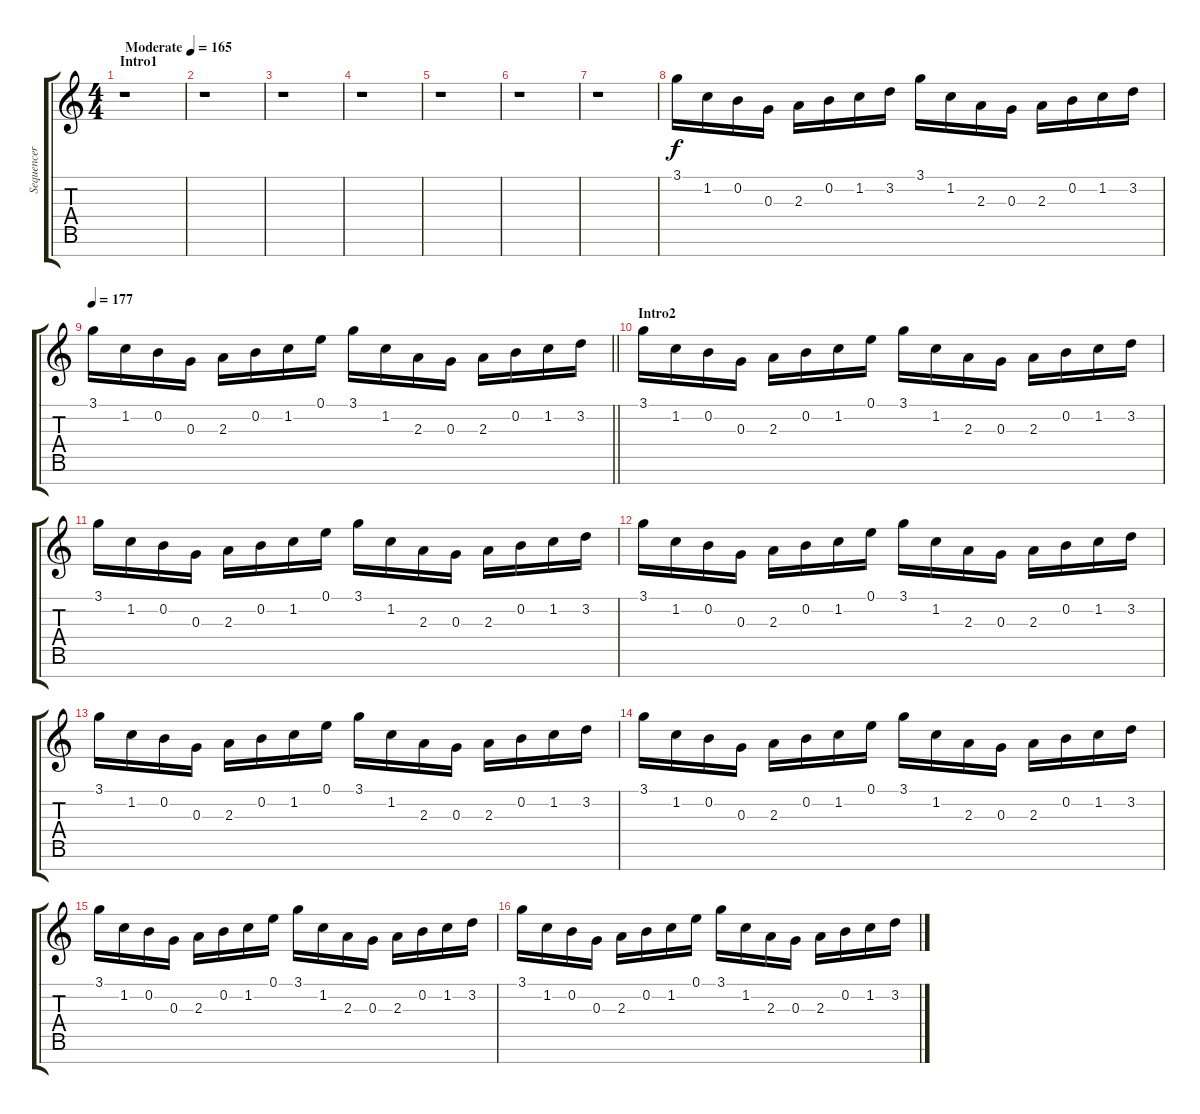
\track ("Sequencer" "Sequencer") {instrument pad1newage}
\staff {score tabs}
\tuning (E5 B4 G4 D4 A3 E3 B2) {hide}
\ts (4 4)
\section ("" "Intro1")
\tempo (165 "Moderate")
\clef g2
\ks c
r.1{dy f instrument pad1newage} |
r.1 |
r.1 |
r.1 |
r.1 |
r.1 |
r.1{volume 0} |
3.1.16{volume 8} 1.2.16 0.2.16 0.3.16 2.3.16 0.2.16 1.2.16 3.2.16 3.1.16 1.2.16 2.3.16 0.3.16 2.3.16 0.2.16 1.2.16 3.2.16 |
\tempo 177
\barLineRight lightlight
3.1.16 1.2.16 0.2.16 0.3.16 2.3.16 0.2.16 1.2.16 0.1.16 3.1.16 1.2.16 2.3.16 0.3.16 2.3.16 0.2.16 1.2.16 3.2.16 |
\section ("" "Intro2")
3.1.16 1.2.16 0.2.16 0.3.16 2.3.16 0.2.16 1.2.16 0.1.16 3.1.16 1.2.16 2.3.16 0.3.16 2.3.16 0.2.16 1.2.16 3.2.16 |
3.1.16 1.2.16 0.2.16 0.3.16 2.3.16 0.2.16 1.2.16 0.1.16 3.1.16 1.2.16 2.3.16 0.3.16 2.3.16 0.2.16 1.2.16 3.2.16 |
3.1.16 1.2.16 0.2.16 0.3.16 2.3.16 0.2.16 1.2.16 0.1.16 3.1.16 1.2.16 2.3.16 0.3.16 2.3.16 0.2.16 1.2.16 3.2.16 |
3.1.16 1.2.16 0.2.16 0.3.16 2.3.16 0.2.16 1.2.16 0.1.16 3.1.16 1.2.16 2.3.16 0.3.16 2.3.16 0.2.16 1.2.16 3.2.16 |
3.1.16 1.2.16 0.2.16 0.3.16 2.3.16 0.2.16 1.2.16 0.1.16 3.1.16 1.2.16 2.3.16 0.3.16 2.3.16 0.2.16 1.2.16 3.2.16 |
3.1.16 1.2.16 0.2.16 0.3.16 2.3.16 0.2.16 1.2.16 0.1.16 3.1.16 1.2.16 2.3.16 0.3.16 2.3.16 0.2.16 1.2.16 3.2.16 |
3.1.16 1.2.16 0.2.16 0.3.16 2.3.16 0.2.16 1.2.16 0.1.16 3.1.16 1.2.16 2.3.16 0.3.16 2.3.16 0.2.16 1.2.16 3.2.16
